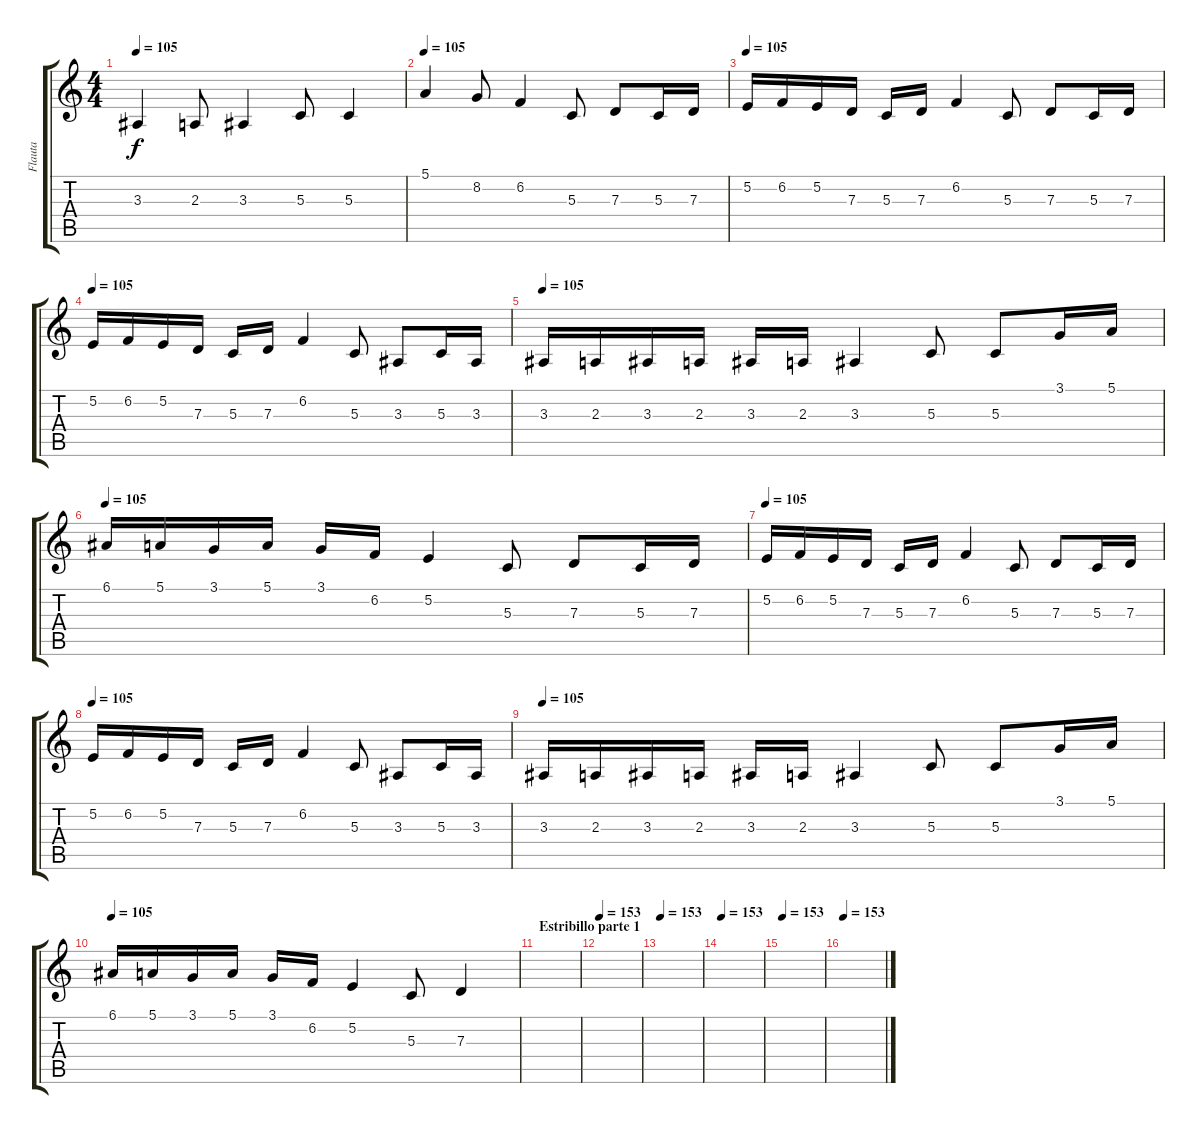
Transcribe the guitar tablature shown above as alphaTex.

\track ("Flauta" "Flauta") {instrument flute}
\staff {score tabs}
\tuning (E4 B3 G3 D3 A2 E2) {hide}
\ts (4 4)
\tempo 105
\clef g2
\ks c
3.3.4{dy f} 2.3.8 3.3.4 5.3.8 5.3.4 |
\tempo 105
5.1.4 8.2.8 6.2.4 5.3.8 7.3.8 5.3.16 7.3.16 |
\tempo 105
5.2.16 6.2.16 5.2.16 7.3.16 5.3.16 7.3.16 6.2.4 5.3.8 7.3.8 5.3.16 7.3.16 |
\tempo 105
5.2.16 6.2.16 5.2.16 7.3.16 5.3.16 7.3.16 6.2.4 5.3.8 3.3.8 5.3.16 3.3.16 |
\tempo 105
3.3.16 2.3.16 3.3.16 2.3.16 3.3.16 2.3.16 3.3.4 5.3.8 5.3.8 3.1.16 5.1.16 |
\tempo 105
6.1.16 5.1.16 3.1.16 5.1.16 3.1.16 6.2.16 5.2.4 5.3.8 7.3.8 5.3.16 7.3.16 |
\tempo 105
5.2.16 6.2.16 5.2.16 7.3.16 5.3.16 7.3.16 6.2.4 5.3.8 7.3.8 5.3.16 7.3.16 |
\tempo 105
5.2.16 6.2.16 5.2.16 7.3.16 5.3.16 7.3.16 6.2.4 5.3.8 3.3.8 5.3.16 3.3.16 |
\tempo 105
3.3.16 2.3.16 3.3.16 2.3.16 3.3.16 2.3.16 3.3.4 5.3.8 5.3.8 3.1.16 5.1.16 |
\tempo 105
6.1.16 5.1.16 3.1.16 5.1.16 3.1.16 6.2.16 5.2.4 5.3.8 7.3.4 |
\section ("" "Estribillo parte 1")
|
\tempo 153
|
\tempo 153
|
\tempo 153
|
\tempo 153
|
\tempo 153
